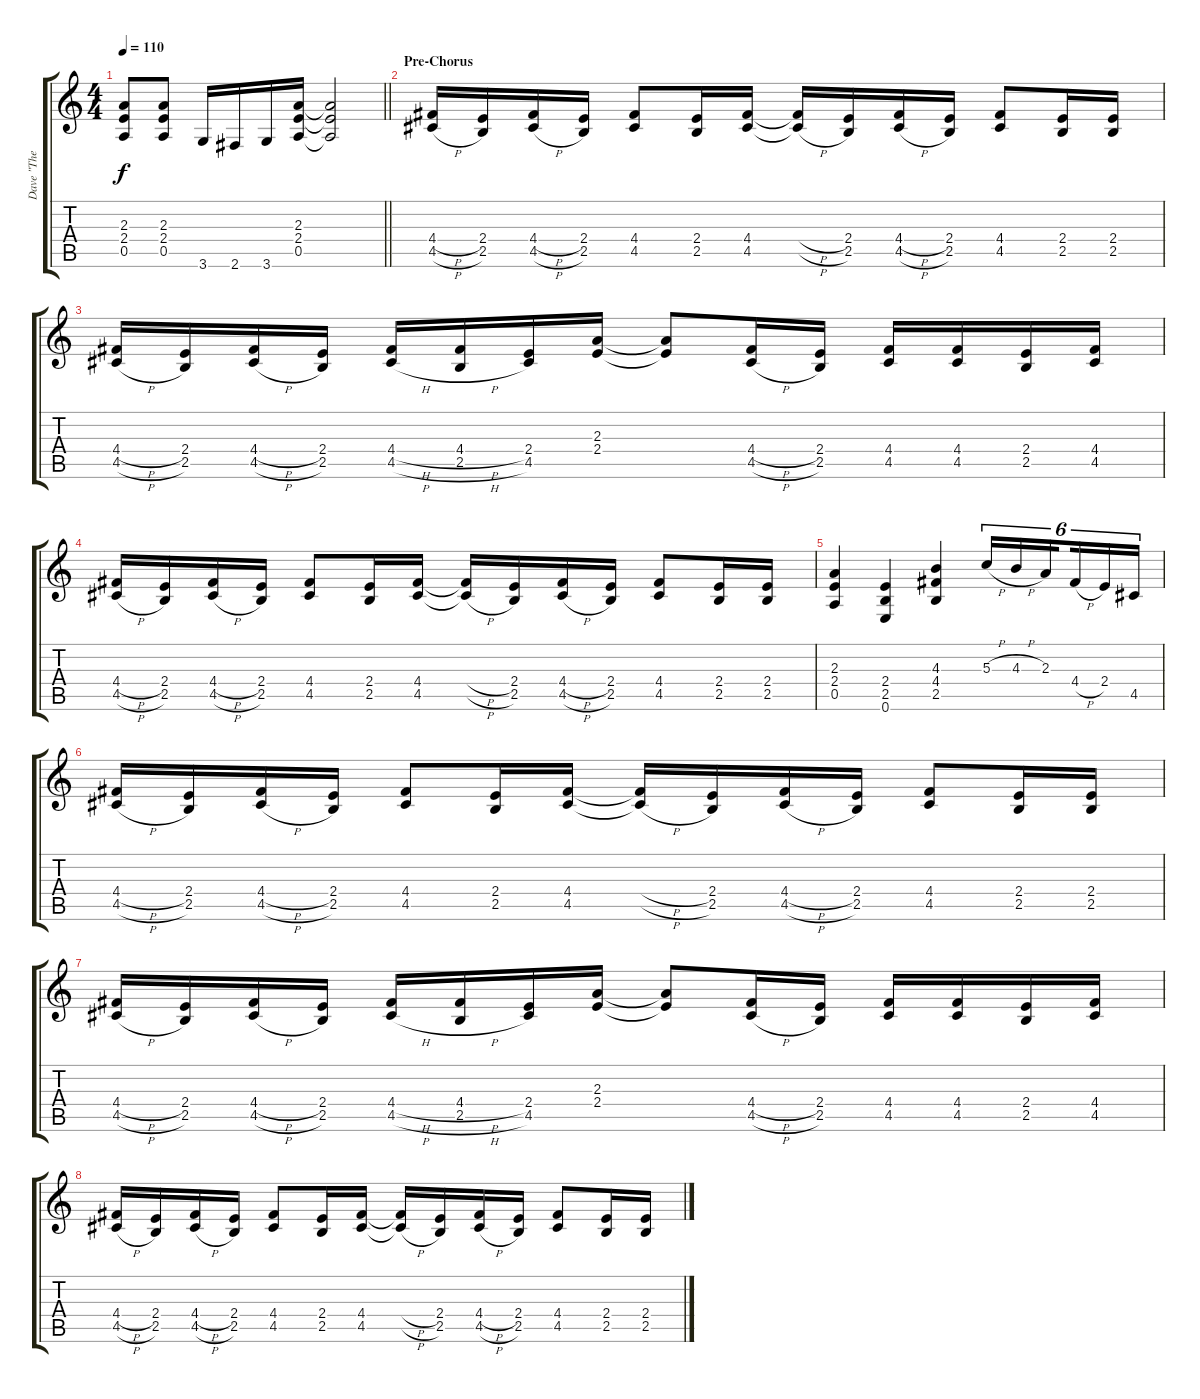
\track ("Dave \"The Snake\" Sabo – Rhytm Guitar" "Dave \"The ") {instrument distortionguitar}
\staff {score tabs}
\tuning (E4 B3 G3 D3 A2 E2) {hide}
\ts (4 4)
\tempo 110
\clef g2
\barLineRight lightlight
\ks c
(2.3 2.4 0.5).8{dy f} (2.3 2.4 0.5).8 3.6.16 2.6.16 3.6.16 (2.3 2.4 0.5).16 (2.3{t} 2.4{t} 0.5{t}).2 |
\section ("" "Pre-Chorus")
(4.4{h} 4.5{h}).16 (2.4 2.5).16 (4.4{h} 4.5{h}).16 (2.4 2.5).16 (4.4 4.5).8 (2.4 2.5).16 (4.4 4.5).16 (4.4{h t} 4.5{h t}).16 (2.4 2.5).16 (4.4{h} 4.5{h}).16 (2.4 2.5).16 (4.4 4.5).8 (2.4 2.5).16 (2.4 2.5).16 |
(4.4{h} 4.5{h}).16 (2.4 2.5).16 (4.4{h} 4.5{h}).16 (2.4 2.5).16 (4.4{h} 4.5{h}).16 (4.4{h} 2.5{h}).16 (2.4 4.5).16 (2.3 2.4).16 (2.3{t} 2.4{t}).8 (4.4{h} 4.5{h}).16 (2.4 2.5).16 (4.4 4.5).16 (4.4 4.5).16 (2.4 2.5).16 (4.4 4.5).16 |
(4.4{h} 4.5{h}).16 (2.4 2.5).16 (4.4{h} 4.5{h}).16 (2.4 2.5).16 (4.4 4.5).8 (2.4 2.5).16 (4.4 4.5).16 (4.4{h t} 4.5{h t}).16 (2.4 2.5).16 (4.4{h} 4.5{h}).16 (2.4 2.5).16 (4.4 4.5).8 (2.4 2.5).16 (2.4 2.5).16 |
(2.3 2.4 0.5).4 (2.4 2.5 0.6).4 (4.3 4.4 2.5).4 5.3{h}.16{tu (6 4)} 4.3{h}.16{tu (6 4)} 2.3.16{tu (6 4) beam splitsecondary} 4.4{h}.16{tu (6 4)} 2.4.16{tu (6 4)} 4.5.16{tu (6 4)} |
(4.4{h} 4.5{h}).16 (2.4 2.5).16 (4.4{h} 4.5{h}).16 (2.4 2.5).16 (4.4 4.5).8 (2.4 2.5).16 (4.4 4.5).16 (4.4{h t} 4.5{h t}).16 (2.4 2.5).16 (4.4{h} 4.5{h}).16 (2.4 2.5).16 (4.4 4.5).8 (2.4 2.5).16 (2.4 2.5).16 |
(4.4{h} 4.5{h}).16 (2.4 2.5).16 (4.4{h} 4.5{h}).16 (2.4 2.5).16 (4.4{h} 4.5{h}).16 (4.4{h} 2.5{h}).16 (2.4 4.5).16 (2.3 2.4).16 (2.3{t} 2.4{t}).8 (4.4{h} 4.5{h}).16 (2.4 2.5).16 (4.4 4.5).16 (4.4 4.5).16 (2.4 2.5).16 (4.4 4.5).16 |
(4.4{h} 4.5{h}).16 (2.4 2.5).16 (4.4{h} 4.5{h}).16 (2.4 2.5).16 (4.4 4.5).8 (2.4 2.5).16 (4.4 4.5).16 (4.4{h t} 4.5{h t}).16 (2.4 2.5).16 (4.4{h} 4.5{h}).16 (2.4 2.5).16 (4.4 4.5).8 (2.4 2.5).16 (2.4 2.5).16
